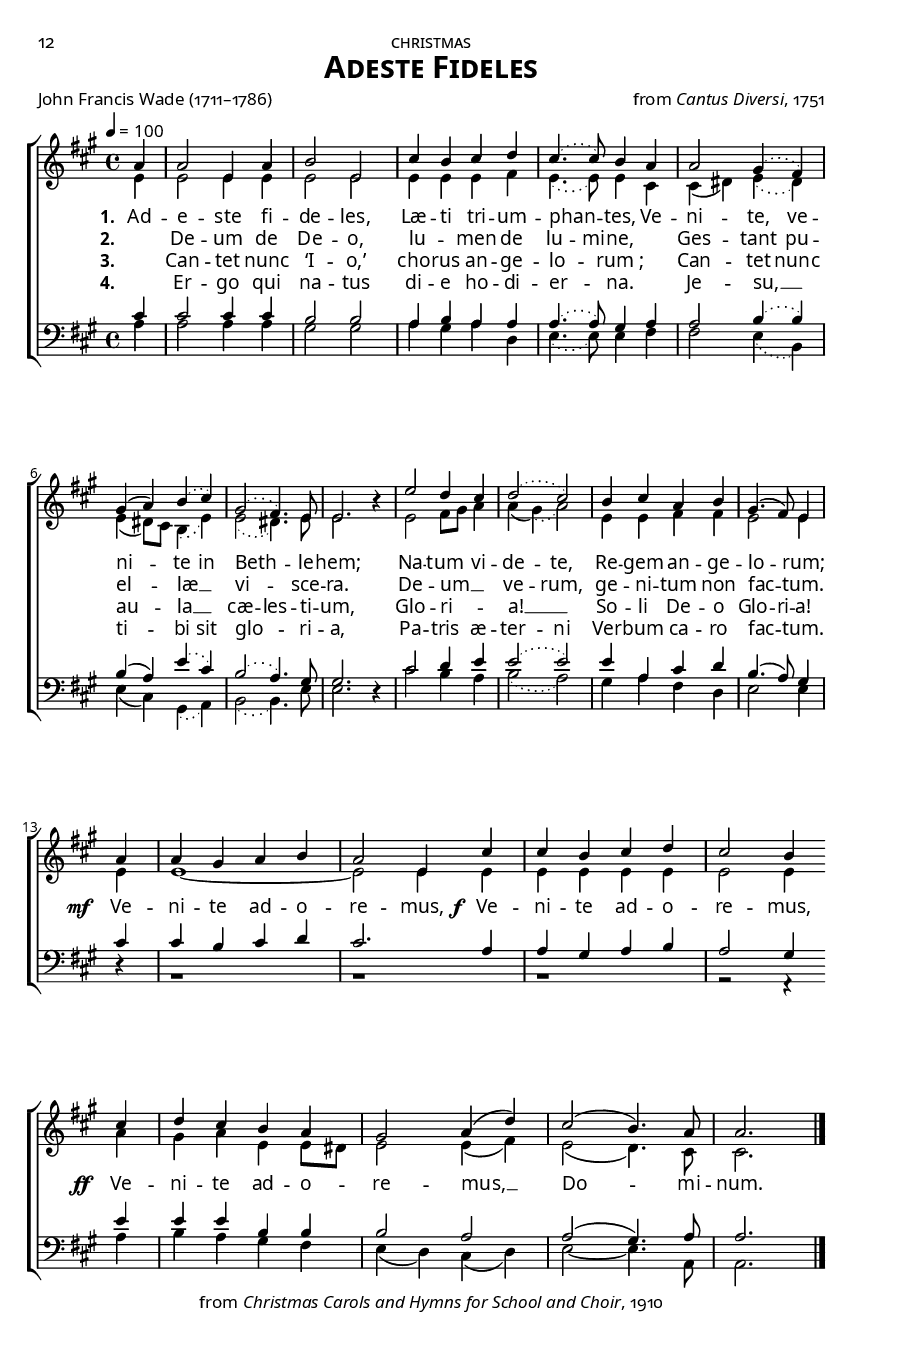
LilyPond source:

\version "2.14.2"
\include "util.ly"
\header {
  title = \markup{\override #'(font-name . "Garamond Premier Pro Semibold"){ \abs-fontsize #15 \smallCapsOldStyle"Adeste Fideles"}}
  poet = \markup\oldStyleNum"John Francis Wade (1711–1786)"
  composer = \markup\concat{"from " \italic"Cantus Diversi" \oldStyleNum", 1751"}
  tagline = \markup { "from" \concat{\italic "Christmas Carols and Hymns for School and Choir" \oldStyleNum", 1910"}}
}
\paper {
  paper-height = 9\in
  paper-width = 6\in
  indent = 0\in
  %system-system-spacing = #'((basic-distance . 10) (padding . 0))
  %system-system-spacing =
  %  #'((basic-distance . 0)
  %     (minimum-distance . 0)
  %     (padding . -10)
  %     (stretchability . 100))
  ragged-last-bottom = ##f
  ragged-bottom = ##f
  two-sided = ##t
  inner-margin = 0.5\in
  outer-margin = 0.25\in
  top-margin = 0.25\in
  bottom-margin = 0.25\in
  first-page-number = #012
  print-first-page-number = ##t
  headerLine = \markup{\override #'(font-name . "Garamond Premier Pro") \smallCapsOldStyle"christmas"}
  oddHeaderMarkup = \markup\fill-line{
     \override #'(font-name . "Garamond Premier Pro")\abs-fontsize #8.5
     \combine 
        \fill-line{"" \on-the-fly #print-page-number-check-first
        \oldStylePageNum""
        }
        \fill-line{\headerLine}
  }
  evenHeaderMarkup = \markup {
     \override #'(font-name . "Garamond Premier Pro")\abs-fontsize #8.5
     \combine
        \on-the-fly #print-page-number-check-first
        \oldStylePageNum""
        \fill-line{\headerLine}
  }
}
#(set-global-staff-size 15) \paper{ #(define fonts (make-pango-font-tree "GoudyOlSt BT" "Garamond Premier Pro" "Garamond Premier Pro" (/ 15 20))) }
global = {
  \key a \major
  \time 4/4
  \autoBeamOff
  \override DynamicLineSpanner #'staff-padding = #0.0
  \override DynamicLineSpanner #'Y-extent = #'(-0.5 . 1.5)
}

sopMusic = \relative c'' {
  \tempo 4 = 100
  \partial 4 a4 |
  a2 e4 a |
  b2 e, |
  cis'4 b cis d |
  \slurDotted cis4.( cis8) b4 a |
  a2 gis4( fis) | \break
  
  \slurSolid
  gis( a) \slurDotted b( cis) |
  gis2( fis4.) e8 |
  e2. b'4\rest |
  e2 d4 cis |
  \slurDotted d2( cis) |
  b4 cis a b |
  \slurSolid \partial 4*3 gis4.( fis8) e4 | \break
  
  \partial 4 a4 |
  a gis a b |
  a2 e4 cis'4 |
  cis b cis d |
  cis2 b4 \bar""\break cis |
  
  d cis b a |
  gis2 a4( d) |
  cis2( b4.) a8) |
  \partial 4*3 a2. \bar "|."
}
sopWords = \lyricmode {
  
}

altoMusic = \relative c' {
  \partial 4 e4 |
  e2 e4 e |
  e2 e |
  e4 e e fis |
  \slurDotted e4.( e8) e4 cis |
  \slurSolid cis( dis) \slurDotted e( dis) |
  
  \slurSolid e( dis8[) cis] \slurDotted b4( e) |
  e2( dis4.) e8 |
  e2. s4 |
  e2 fis8[ gis] a4 |
  \slurSolid a( \slurDotted gis)( a2) |
  e4 e fis fis |
  \slurSolid \partial 4*3 e2 e4 |
  
  e4 |
  e1~ |
  e2 e4 e |
  e e e e |
  e2 e4 a |
  
  gis a e e8[ dis] |
  e2 e4( fis) |
  e2( d4.) cis8 |
  \partial 4*3 cis2. \bar "|."
}
altoWords = {
  \dropLyricsV
  \lyricmode {
    \set stanza = #"1. "
  \set ignoreMelismata = ##t
    Ad -- e -- ste fi -- de -- les, Læ -- ti tri -- um -- phan -- _ tes,
    Ve -- ni -- te, ve -- ni -- _ te in Beth -- _ le -- hem; Na -- tum vi -- de -- te,
    Re -- gem an -- ge -- lo -- _ rum;
  \unset ignoreMelismata
  }
  \set stanza = \markup\dynamic"mf  "
  \lyricmode {
    Ve -- ni -- te ad -- o -- re -- mus,
  }
  \set stanza = \markup\dynamic" f "
  \lyricmode {
    Ve -- ni -- te ad -- o -- re -- mus,
  }
  \set stanza = \markup\dynamic"ff  "
  \lyricmode {
    \raiseLyrics
    Ve -- ni -- te ad -- o -- re -- mus, __ Do -- mi -- num.
  }
}
altoWordsII = \lyricmode {
  \dropLyricsV
  \set stanza = #"2. "
  \set ignoreMelismata = ##t
  _ De -- um de De -- o, lu -- _ men de lu -- mi -- ne, ""
  Ges -- tant pu -- el -- _ læ __ _ vi -- _ sce -- ra.
  De -- um __ _ ve -- rum, ge -- ni -- tum non fac -- _ tum.
}
altoWordsIII = \lyricmode {
  \dropLyricsV
  \set stanza = #"3. "
  \set ignoreMelismata = ##t
  _ Can -- tet nunc ‘I -- o,’ cho -- rus an -- ge -- lo -- _ rum_; ""
  Can -- tet nunc au -- _ la __ _ cæ -- les -- ti -- um,
  Glo -- ri -- _ a! __ _ So -- li De -- o Glo -- ri -- a!
}
altoWordsIV = \lyricmode {
  \dropLyricsV
  \set stanza = #"4. "
  \set ignoreMelismata = ##t
  _ Er -- go qui na -- tus di -- e ho -- di -- er -- _ na. ""
  Je -- su, __ _ ti -- _ bi sit glo -- _ ri -- a,
  Pa -- tris æ -- ter -- ni Ver -- bum ca -- ro fac -- _ tum.
}

tenorMusic = \relative c' {
  \partial 4 cis4 |
  cis2 cis4 cis |
  b2 b |
  a4 b a a |
  \slurDotted a4.( a8) gis4 a |
  a2 b4( b) |
  
  \slurSolid b( a) \slurDotted e'( cis) |
  b2( a4.) gis8 |
  gis2. d4\rest |
  cis'2 d4 e |
  \slurDotted e2( e2) |
  e4 a, cis d |
  \slurSolid \partial 4*3 b4.( a8) gis4 |
  
  \partial 4 cis4 |
  cis b cis d |
  cis2. a4 |
  a gis a b |
  a2 gis4 e' |
  
  e e b b |
  b2 a |
  a( gis4.) a8 |
  \partial 4*3 a2. \bar "|."
}
tenorWords = \lyricmode {

}

bassMusic = \relative c' {
  \partial 4 a4 |
  a2 a4 a |
  gis2 gis |
  a4 gis a d, |
  \slurDotted e4.( e8) e4 fis |
  fis2 e4( b) |
  
  \slurSolid e( cis) \slurDotted gis( a) |
  b2( b4.) e8 |
  e2. s4 |
  cis'2 b4 a |
  b2( a2) |
  gis4 a fis d |
  \partial 4*3 e2 e4 |
  
  \slurSolid \partial 4 d\rest |
  g,1\rest |
  g1\rest |
  g1\rest |
  g2\rest f4\rest a'4 |
  
  b a gis fis |
  e( d) cis( d) |
  e2~e4. a,8 |
  \partial 4*3 a2. \bar "|."
}
bassWords = \lyricmode {

}

\score {
  <<
   \new ChoirStaff <<
%    \new Lyrics = sopranos \with { \override VerticalAxisGroup #'nonstaff-relatedstaff-spacing = #'((basic-distance . 1)) }
    \new Staff = women <<
      \new Voice = "sopranos" { \voiceOne << \global \sopMusic >> }
      \new Voice = "altos" { \voiceTwo << \global \altoMusic >> }
    >>
    \new Lyrics \with { alignAboveContext = #"women" \override VerticalAxisGroup #'nonstaff-relatedstaff-spacing = #'((basic-distance . 1))} \lyricsto "sopranos" \sopWords
    \new Lyrics = "altosIV"  \with { alignBelowContext = #"women" } \lyricsto "sopranos" \altoWordsIV
    \new Lyrics = "altosIII"  \with { alignBelowContext = #"women" } \lyricsto "sopranos" \altoWordsIII
    \new Lyrics = "altosII"  \with { alignBelowContext = #"women" } \lyricsto "sopranos" \altoWordsII
    \new Lyrics = "altos"  \with { alignBelowContext = #"women" } \lyricsto "sopranos" \altoWords
   \new Staff = men <<
      \clef bass
      \new Voice = "tenors" { \voiceOne << \global \tenorMusic >> }
      \new Voice = "basses" { \voiceTwo << \global \bassMusic >> }
    >>
    \new Lyrics \with { alignAboveContext = #"men" \override VerticalAxisGroup #'nonstaff-relatedstaff-spacing = #'((basic-distance . 1)) } \lyricsto "tenors" \tenorWords
    \new Lyrics \with { alignBelowContext = #"men" \override VerticalAxisGroup #'nonstaff-relatedstaff-spacing = #'((basic-distance . 1)) } \lyricsto "basses" \bassWords
  >>
%    \new PianoStaff << \new Staff { \new Voice { \pianoRH } } \new Staff { \clef "bass" \pianoLH } >>
  >>
  \layout {
    \context {
      \Score
      %\override SpacingSpanner #'base-shortest-duration = #(ly:make-moment 1 8)
      %\override SpacingSpanner #'common-shortest-duration = #(ly:make-moment 1 4)
    }
    \context {
      % Remove all empty staves
      % \Staff \RemoveEmptyStaves \override VerticalAxisGroup #'remove-first = ##t
    }
  }
}
